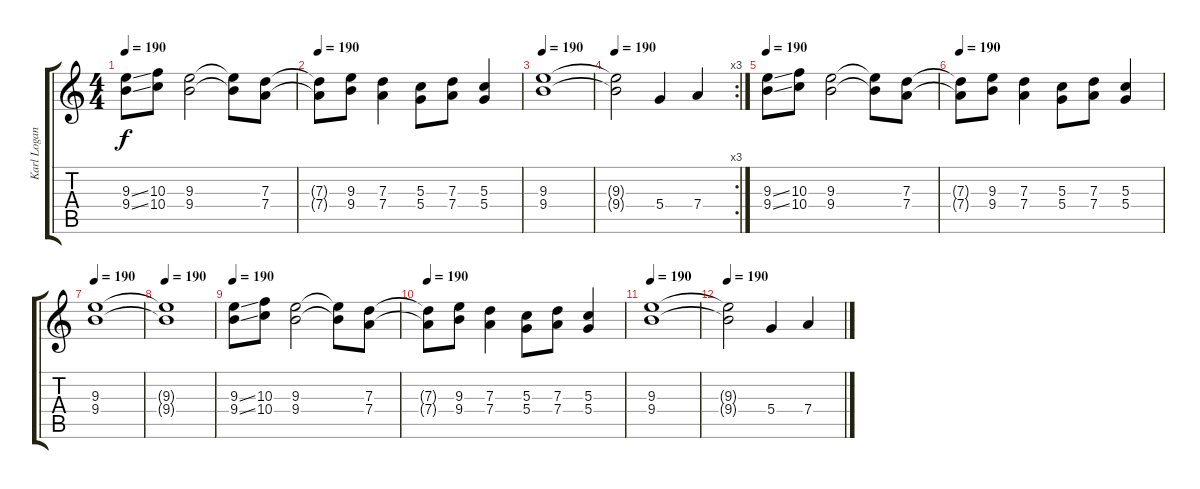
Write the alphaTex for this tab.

\track ("Karl Logan Rhytm and riffs" "Karl Logan") {instrument distortionguitar}
\staff {score tabs}
\tuning (E4 B3 G3 D3 A2 E2) {hide}
\ts (4 4)
\tempo 190
\clef g2
\ks c
(9.3{ss} 9.4{ss}).8{dy f} (10.3 10.4).8 (9.3 9.4).2 (9.3{t} 9.4{t}).8 (7.3 7.4).8 |
\tempo 190
(7.3{t} 7.4{t}).8 (9.3 9.4).8 (7.3 7.4).4 (5.3 5.4).8 (7.3 7.4).8 (5.3 5.4).4 |
\tempo 190
(9.3 9.4).1 |
\rc 3
\tempo 190
(9.3{t} 9.4{t}).2 5.4.4 7.4.4 |
\tempo 190
(9.3{ss} 9.4{ss}).8 (10.3 10.4).8 (9.3 9.4).2 (9.3{t} 9.4{t}).8 (7.3 7.4).8 |
\tempo 190
(7.3{t} 7.4{t}).8 (9.3 9.4).8 (7.3 7.4).4 (5.3 5.4).8 (7.3 7.4).8 (5.3 5.4).4 |
\tempo 190
(9.3 9.4).1{volume 0} |
\tempo 190
(9.3{t} 9.4{t}).1 |
\tempo 190
(9.3{ss} 9.4{ss}).8 (10.3 10.4).8 (9.3 9.4).2 (9.3{t} 9.4{t}).8 (7.3 7.4).8 |
\tempo 190
(7.3{t} 7.4{t}).8 (9.3 9.4).8 (7.3 7.4).4 (5.3 5.4).8 (7.3 7.4).8 (5.3 5.4).4 |
\tempo 190
(9.3 9.4).1 |
\tempo 190
(9.3{t} 9.4{t}).2 5.4.4 7.4.4
